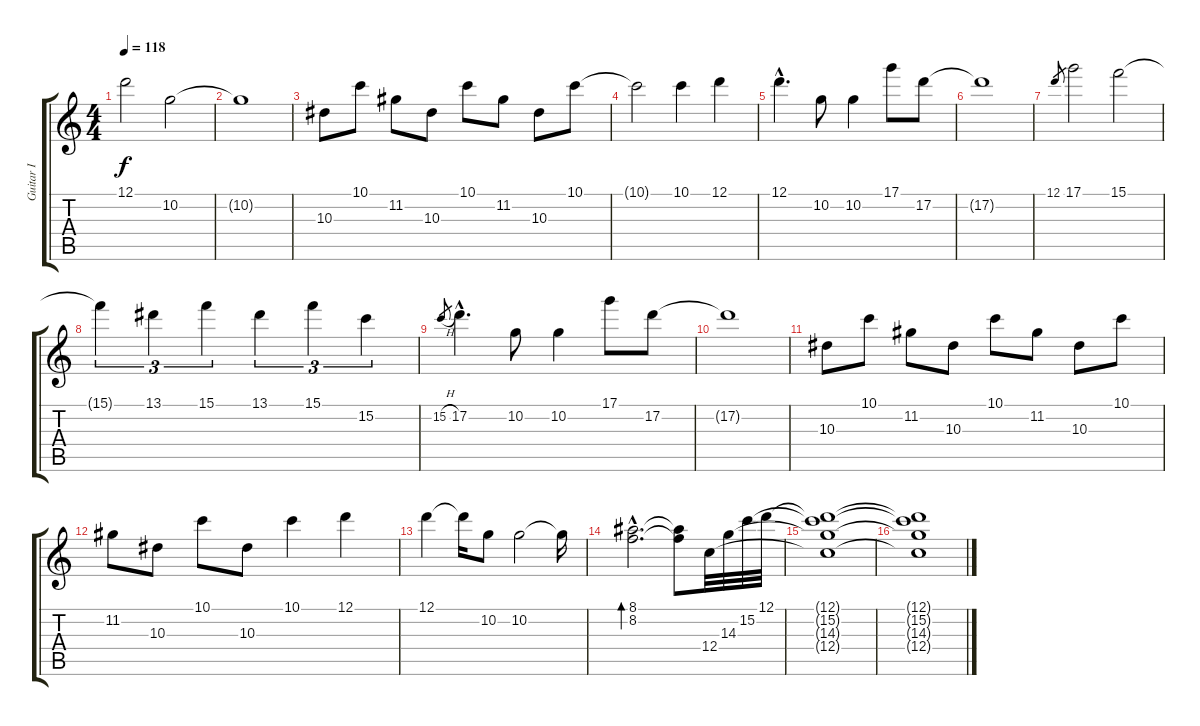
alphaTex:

\track ("Guitar I" "Guitar I") {instrument electricguitarjazz}
\staff {score tabs}
\tuning (D4 A3 F3 C3 G2 C2) {hide}
\ts (4 4)
\tempo 118
\clef g2
\ks c
12.1.2{dy f} 10.2.2 |
10.2{t}.1 |
10.3.8 10.1.8 11.2.8 10.3.8 10.1.8 11.2.8 10.3.8 10.1.8 |
10.1{t}.2 10.1.4 12.1.4 |
12.1{hac}.4{d} 10.2.8 10.2.4 17.1.8 17.2.8 |
17.2{t}.1 |
12.1.8{gr} 17.1.2 15.1.2 |
15.1{t}.4{tu (3 2)} 13.1.4{tu (3 2)} 15.1.4{tu (3 2)} 13.1.4{tu (3 2)} 15.1.4{tu (3 2)} 15.2.4{tu (3 2)} |
15.2{h}.8{gr} 17.2{hac}.4{d} 10.2.8 10.2.4 17.1.8 17.2.8 |
17.2{t}.1 |
10.3.8 10.1.8 11.2.8 10.3.8 10.1.8 11.2.8 10.3.8 10.1.8 |
11.2.8 10.3.8 10.1.8 10.3.8 10.1.4 12.1.4 |
12.1.4 12.1{t}.16 10.2.8 10.2.2 10.2{t}.16 |
(8.1{hac} 8.2{hac}).2{d bd 240} (8.1{t} 8.2{t}).8 12.4.32 14.3.32 15.2.32 12.1.32 |
(12.1{t} 15.2{t} 14.3{t} 12.4{t}).1{volume 0} |
(12.1{t} 15.2{t} 14.3{t} 12.4{t}).1
